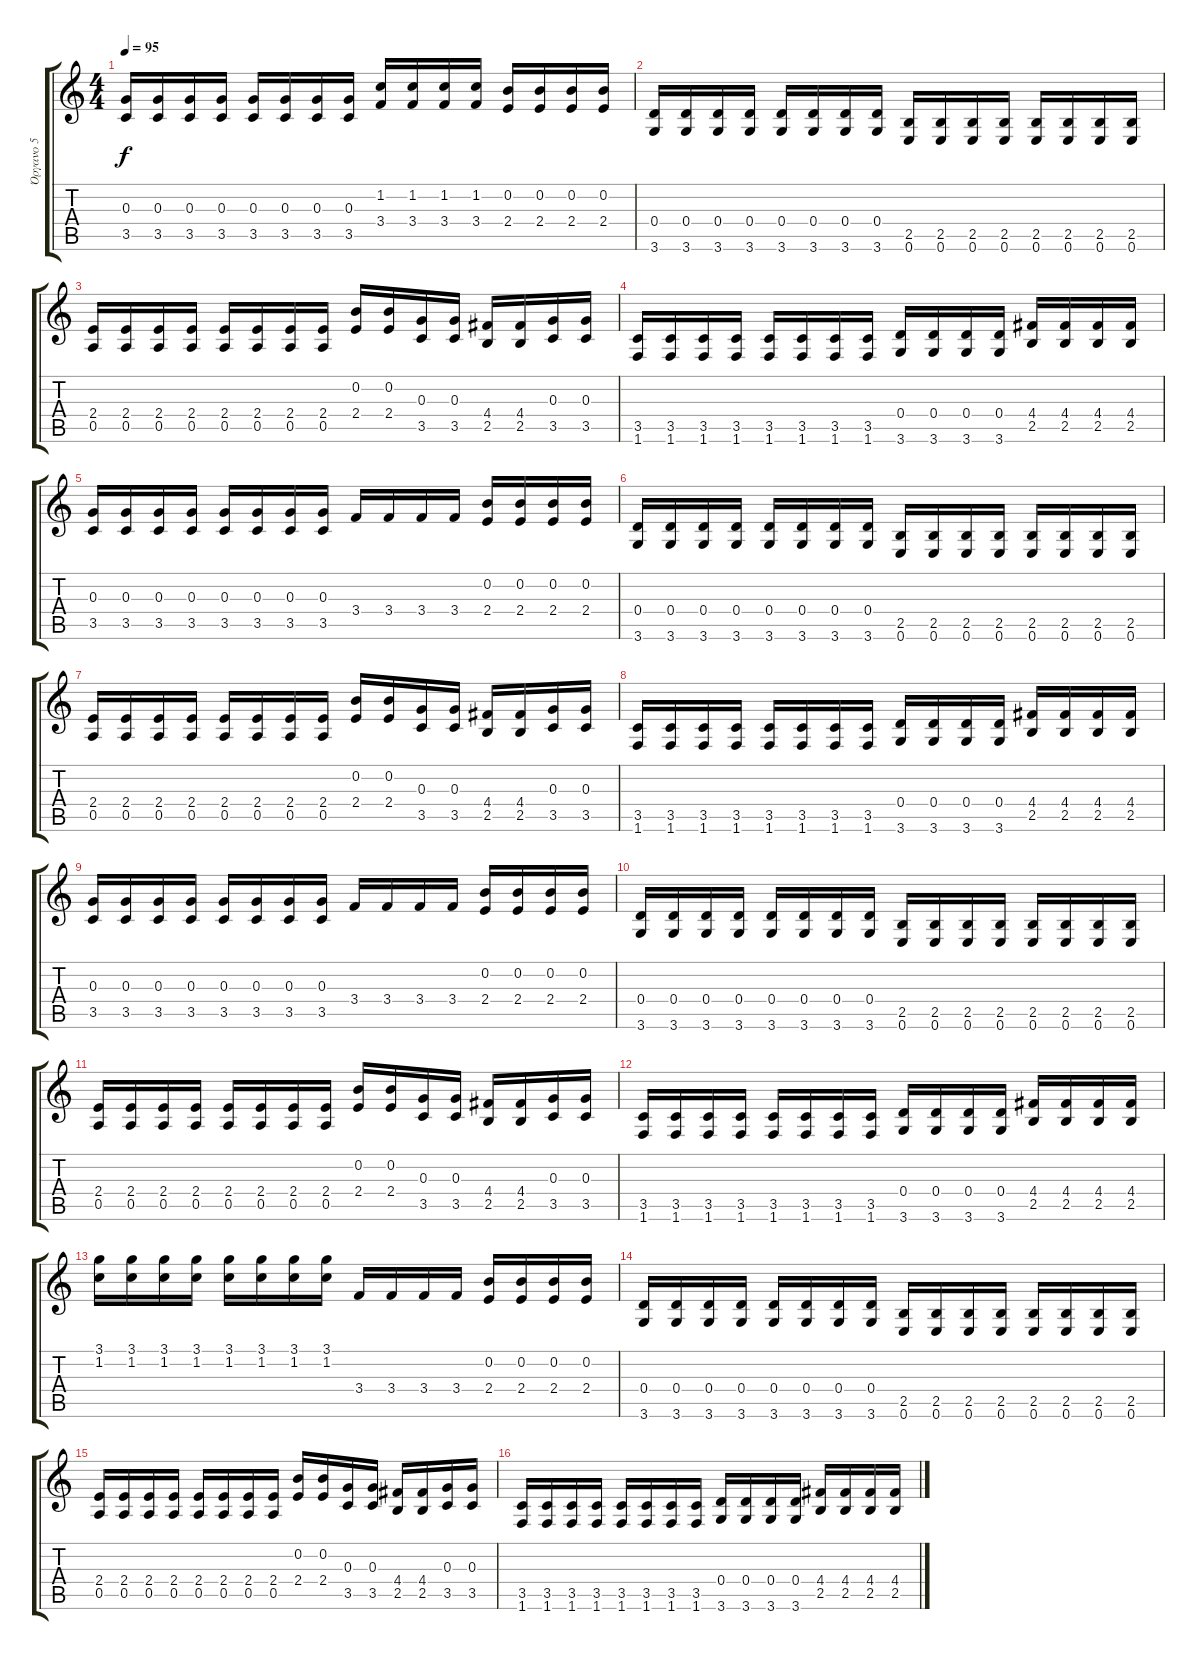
\track ("Όργανο 5" "Όργανο 5") {instrument distortionguitar}
\staff {score tabs}
\tuning (E4 B3 G3 D3 A2 E2) {hide}
\ts (4 4)
\tempo 95
\clef g2
\ks c
(0.3 3.5).16{dy f balance 12} (0.3 3.5).16 (0.3 3.5).16 (0.3 3.5).16 (0.3 3.5).16 (0.3 3.5).16 (0.3 3.5).16 (0.3 3.5).16 (1.2 3.4).16 (1.2 3.4).16 (1.2 3.4).16 (1.2 3.4).16 (0.2 2.4).16 (0.2 2.4).16 (0.2 2.4).16 (0.2 2.4).16 |
(0.4 3.6).16 (0.4 3.6).16 (0.4 3.6).16 (0.4 3.6).16 (0.4 3.6).16 (0.4 3.6).16 (0.4 3.6).16 (0.4 3.6).16 (2.5 0.6).16 (2.5 0.6).16 (2.5 0.6).16 (2.5 0.6).16 (2.5 0.6).16 (2.5 0.6).16 (2.5 0.6).16 (2.5 0.6).16 |
(2.4 0.5).16 (2.4 0.5).16 (2.4 0.5).16 (2.4 0.5).16 (2.4 0.5).16 (2.4 0.5).16 (2.4 0.5).16 (2.4 0.5).16 (0.2 2.4).16 (0.2 2.4).16 (0.3 3.5).16 (0.3 3.5).16 (4.4 2.5).16 (4.4 2.5).16 (0.3 3.5).16 (0.3 3.5).16 |
(3.5 1.6).16 (3.5 1.6).16 (3.5 1.6).16 (3.5 1.6).16 (3.5 1.6).16 (3.5 1.6).16 (3.5 1.6).16 (3.5 1.6).16 (0.4 3.6).16 (0.4 3.6).16 (0.4 3.6).16 (0.4 3.6).16 (4.4 2.5).16 (4.4 2.5).16 (4.4 2.5).16 (4.4 2.5).16 |
(0.3 3.5).16{balance 12} (0.3 3.5).16 (0.3 3.5).16 (0.3 3.5).16 (0.3 3.5).16 (0.3 3.5).16 (0.3 3.5).16 (0.3 3.5).16 3.4.16 3.4.16 3.4.16 3.4.16 (0.2 2.4).16 (0.2 2.4).16 (0.2 2.4).16 (0.2 2.4).16 |
(0.4 3.6).16 (0.4 3.6).16 (0.4 3.6).16 (0.4 3.6).16 (0.4 3.6).16 (0.4 3.6).16 (0.4 3.6).16 (0.4 3.6).16 (2.5 0.6).16 (2.5 0.6).16 (2.5 0.6).16 (2.5 0.6).16 (2.5 0.6).16 (2.5 0.6).16 (2.5 0.6).16 (2.5 0.6).16 |
(2.4 0.5).16 (2.4 0.5).16 (2.4 0.5).16 (2.4 0.5).16 (2.4 0.5).16 (2.4 0.5).16 (2.4 0.5).16 (2.4 0.5).16 (0.2 2.4).16 (0.2 2.4).16 (0.3 3.5).16 (0.3 3.5).16 (4.4 2.5).16 (4.4 2.5).16 (0.3 3.5).16 (0.3 3.5).16 |
(3.5 1.6).16 (3.5 1.6).16 (3.5 1.6).16 (3.5 1.6).16 (3.5 1.6).16 (3.5 1.6).16 (3.5 1.6).16 (3.5 1.6).16 (0.4 3.6).16 (0.4 3.6).16 (0.4 3.6).16 (0.4 3.6).16 (4.4 2.5).16 (4.4 2.5).16 (4.4 2.5).16 (4.4 2.5).16 |
(0.3 3.5).16{balance 12} (0.3 3.5).16 (0.3 3.5).16 (0.3 3.5).16 (0.3 3.5).16 (0.3 3.5).16 (0.3 3.5).16 (0.3 3.5).16 3.4.16 3.4.16 3.4.16 3.4.16 (0.2 2.4).16 (0.2 2.4).16 (0.2 2.4).16 (0.2 2.4).16 |
(0.4 3.6).16 (0.4 3.6).16 (0.4 3.6).16 (0.4 3.6).16 (0.4 3.6).16 (0.4 3.6).16 (0.4 3.6).16 (0.4 3.6).16 (2.5 0.6).16 (2.5 0.6).16 (2.5 0.6).16 (2.5 0.6).16 (2.5 0.6).16 (2.5 0.6).16 (2.5 0.6).16 (2.5 0.6).16 |
(2.4 0.5).16 (2.4 0.5).16 (2.4 0.5).16 (2.4 0.5).16 (2.4 0.5).16 (2.4 0.5).16 (2.4 0.5).16 (2.4 0.5).16 (0.2 2.4).16 (0.2 2.4).16 (0.3 3.5).16 (0.3 3.5).16 (4.4 2.5).16 (4.4 2.5).16 (0.3 3.5).16 (0.3 3.5).16 |
(3.5 1.6).16 (3.5 1.6).16 (3.5 1.6).16 (3.5 1.6).16 (3.5 1.6).16 (3.5 1.6).16 (3.5 1.6).16 (3.5 1.6).16 (0.4 3.6).16 (0.4 3.6).16 (0.4 3.6).16 (0.4 3.6).16 (4.4 2.5).16 (4.4 2.5).16 (4.4 2.5).16 (4.4 2.5).16 |
(3.1 1.2).16 (3.1 1.2).16 (3.1 1.2).16 (3.1 1.2).16 (3.1 1.2).16 (3.1 1.2).16 (3.1 1.2).16 (3.1 1.2).16 3.4.16 3.4.16 3.4.16 3.4.16 (0.2 2.4).16 (0.2 2.4).16 (0.2 2.4).16 (0.2 2.4).16 |
(0.4 3.6).16 (0.4 3.6).16 (0.4 3.6).16 (0.4 3.6).16 (0.4 3.6).16 (0.4 3.6).16 (0.4 3.6).16 (0.4 3.6).16 (2.5 0.6).16 (2.5 0.6).16 (2.5 0.6).16 (2.5 0.6).16 (2.5 0.6).16 (2.5 0.6).16 (2.5 0.6).16 (2.5 0.6).16 |
(2.4 0.5).16 (2.4 0.5).16 (2.4 0.5).16 (2.4 0.5).16 (2.4 0.5).16 (2.4 0.5).16 (2.4 0.5).16 (2.4 0.5).16 (0.2 2.4).16 (0.2 2.4).16 (0.3 3.5).16 (0.3 3.5).16 (4.4 2.5).16 (4.4 2.5).16 (0.3 3.5).16 (0.3 3.5).16 |
(3.5 1.6).16 (3.5 1.6).16 (3.5 1.6).16 (3.5 1.6).16 (3.5 1.6).16 (3.5 1.6).16 (3.5 1.6).16 (3.5 1.6).16 (0.4 3.6).16 (0.4 3.6).16 (0.4 3.6).16 (0.4 3.6).16 (4.4 2.5).16 (4.4 2.5).16 (4.4 2.5).16 (4.4 2.5).16
